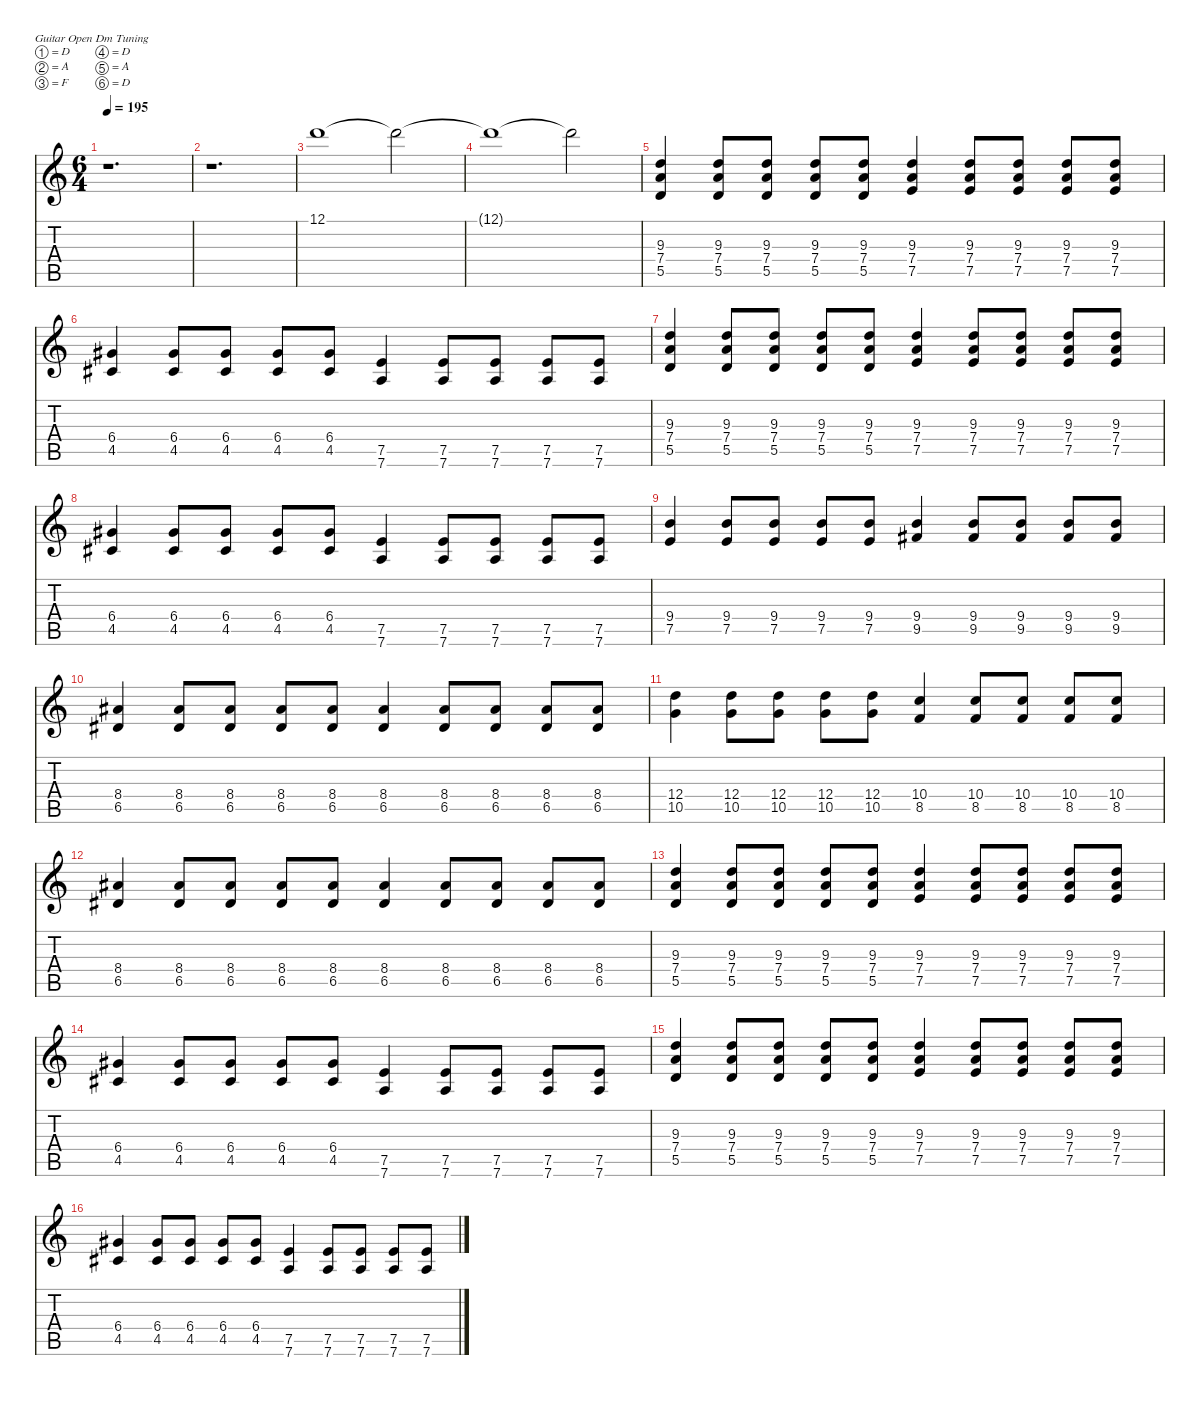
\defaultSystemsLayout 4
\hideDynamics
\bracketExtendMode nobrackets
\singleTrackTrackNamePolicy hidden
\multiTrackTrackNamePolicy hidden
\firstSystemTrackNameMode fullname
\firstSystemTrackNameOrientation horizontal
\otherSystemsTrackNameOrientation horizontal
\track ("Guitar 1" "dist.guit.") {instrument distortionguitar}
\staff {score tabs}
\tuning (D4 A3 F3 D3 A2 D2)
\ts (6 4)
\tempo 195
\clef g2
\ks c
r.1{d dy f beam Down} |
r.1{d beam Down} |
12.1.1{beam Down} 12.1{t}.2{beam Down} |
12.1{t}.1{beam Down} 12.1{t}.2{beam Down} |
(9.3 7.4 5.5).4{instrument distortionguitar beam Up} (9.3 7.4 5.5).8{beam Up} (9.3 7.4 5.5).8{beam Up} (9.3 7.4 5.5).8{beam Up} (9.3 7.4 5.5).8{beam Up} (9.3 7.4 7.5).4{beam Up} (9.3 7.4 7.5).8{beam Up} (9.3 7.4 7.5).8{beam Up} (9.3 7.4 7.5).8{beam Up} (9.3 7.4 7.5).8{beam Up} |
(6.4{acc #} 4.5{acc #}).4{beam Up} (6.4{acc #} 4.5{acc #}).8{beam Up} (6.4{acc #} 4.5{acc #}).8{beam Up} (6.4{acc #} 4.5{acc #}).8{beam Up} (6.4{acc #} 4.5{acc #}).8{beam Up} (7.5 7.6).4{beam Up} (7.5 7.6).8{beam Up} (7.5 7.6).8{beam Up} (7.5 7.6).8{beam Up} (7.5 7.6).8{beam Up} |
(9.3 7.4 5.5).4{beam Up} (9.3 7.4 5.5).8{beam Up} (9.3 7.4 5.5).8{beam Up} (9.3 7.4 5.5).8{beam Up} (9.3 7.4 5.5).8{beam Up} (9.3 7.4 7.5).4{beam Up} (9.3 7.4 7.5).8{beam Up} (9.3 7.4 7.5).8{beam Up} (9.3 7.4 7.5).8{beam Up} (9.3 7.4 7.5).8{beam Up} |
(6.4{acc #} 4.5{acc #}).4{beam Up} (6.4{acc #} 4.5{acc #}).8{beam Up} (6.4{acc #} 4.5{acc #}).8{beam Up} (6.4{acc #} 4.5{acc #}).8{beam Up} (6.4{acc #} 4.5{acc #}).8{beam Up} (7.5 7.6).4{beam Up} (7.5 7.6).8{beam Up} (7.5 7.6).8{beam Up} (7.5 7.6).8{beam Up} (7.5 7.6).8{beam Up} |
(9.4 7.5).4{beam Up} (9.4 7.5).8{beam Up} (9.4 7.5).8{beam Up} (9.4 7.5).8{beam Up} (9.4 7.5).8{beam Up} (9.4 9.5{acc #}).4{beam Up} (9.4 9.5{acc #}).8{beam Up} (9.4 9.5{acc #}).8{beam Up} (9.4 9.5{acc #}).8{beam Up} (9.4 9.5{acc #}).8{beam Up} |
(8.4{acc #} 6.5{acc #}).4{beam Up} (8.4{acc #} 6.5{acc #}).8{beam Up} (8.4{acc #} 6.5{acc #}).8{beam Up} (8.4{acc #} 6.5{acc #}).8{beam Up} (8.4{acc #} 6.5{acc #}).8{beam Up} (8.4{acc #} 6.5{acc #}).4{beam Up} (8.4{acc #} 6.5{acc #}).8{beam Up} (8.4{acc #} 6.5{acc #}).8{beam Up} (8.4{acc #} 6.5{acc #}).8{beam Up} (8.4{acc #} 6.5{acc #}).8{beam Up} |
(12.4 10.5).4{beam Down} (12.4 10.5).8{beam Down} (12.4 10.5).8{beam Down} (12.4 10.5).8{beam Down} (12.4 10.5).8{beam Down} (10.4 8.5).4{beam Up} (10.4 8.5).8{beam Up} (10.4 8.5).8{beam Up} (10.4 8.5).8{beam Up} (10.4 8.5).8{beam Up} |
(8.4{acc #} 6.5{acc #}).4{beam Up} (8.4{acc #} 6.5{acc #}).8{beam Up} (8.4{acc #} 6.5{acc #}).8{beam Up} (8.4{acc #} 6.5{acc #}).8{beam Up} (8.4{acc #} 6.5{acc #}).8{beam Up} (8.4{acc #} 6.5{acc #}).4{beam Up} (8.4{acc #} 6.5{acc #}).8{beam Up} (8.4{acc #} 6.5{acc #}).8{beam Up} (8.4{acc #} 6.5{acc #}).8{beam Up} (8.4{acc #} 6.5{acc #}).8{beam Up} |
(9.3 7.4 5.5).4{beam Up} (9.3 7.4 5.5).8{beam Up} (9.3 7.4 5.5).8{beam Up} (9.3 7.4 5.5).8{beam Up} (9.3 7.4 5.5).8{beam Up} (9.3 7.4 7.5).4{beam Up} (9.3 7.4 7.5).8{beam Up} (9.3 7.4 7.5).8{beam Up} (9.3 7.4 7.5).8{beam Up} (9.3 7.4 7.5).8{beam Up} |
(6.4{acc #} 4.5{acc #}).4{beam Up} (6.4{acc #} 4.5{acc #}).8{beam Up} (6.4{acc #} 4.5{acc #}).8{beam Up} (6.4{acc #} 4.5{acc #}).8{beam Up} (6.4{acc #} 4.5{acc #}).8{beam Up} (7.5 7.6).4{beam Up} (7.5 7.6).8{beam Up} (7.5 7.6).8{beam Up} (7.5 7.6).8{beam Up} (7.5 7.6).8{beam Up} |
(9.3 7.4 5.5).4{beam Up} (9.3 7.4 5.5).8{beam Up} (9.3 7.4 5.5).8{beam Up} (9.3 7.4 5.5).8{beam Up} (9.3 7.4 5.5).8{beam Up} (9.3 7.4 7.5).4{beam Up} (9.3 7.4 7.5).8{beam Up} (9.3 7.4 7.5).8{beam Up} (9.3 7.4 7.5).8{beam Up} (9.3 7.4 7.5).8{beam Up} |
(6.4{acc #} 4.5{acc #}).4{beam Up} (6.4{acc #} 4.5{acc #}).8{beam Up} (6.4{acc #} 4.5{acc #}).8{beam Up} (6.4{acc #} 4.5{acc #}).8{beam Up} (6.4{acc #} 4.5{acc #}).8{beam Up} (7.5 7.6).4{beam Up} (7.5 7.6).8{beam Up} (7.5 7.6).8{beam Up} (7.5 7.6).8{beam Up} (7.5 7.6).8{beam Up}
